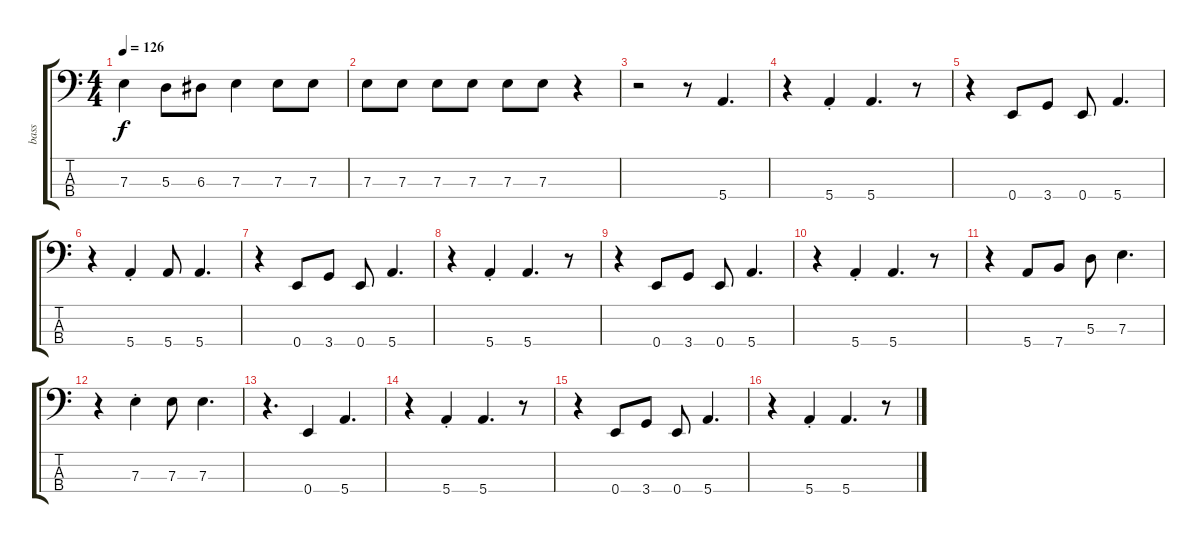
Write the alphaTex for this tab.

\track ("bass" "bass") {instrument electricbassfinger}
\staff {score tabs}
\tuning (G2 D2 A1 E1) {hide}
\ts (4 4)
\tempo 126
\clef f4
\ks c
7.3{t}.4{dy f} 5.3.8 6.3.8 7.3.4 7.3.8 7.3.8 |
7.3.8 7.3.8 7.3.8 7.3.8 7.3.8 7.3.8 r.4 |
r.2 r.8 5.4.4{d} |
r.4 5.4{st}.4 5.4.4{d} r.8 |
r.4 0.4.8 3.4.8 0.4.8 5.4.4{d} |
r.4 5.4{st}.4 5.4.8 5.4.4{d} |
r.4 0.4.8 3.4.8 0.4.8 5.4.4{d} |
r.4 5.4{st}.4 5.4.4{d} r.8 |
r.4 0.4.8 3.4.8 0.4.8 5.4.4{d} |
r.4 5.4{st}.4 5.4.4{d} r.8 |
r.4 5.4.8 7.4.8 5.3.8 7.3.4{d} |
r.4 7.3{st}.4 7.3.8 7.3.4{d} |
r.4{d} 0.4.4 5.4.4{d} |
r.4 5.4{st}.4 5.4.4{d} r.8 |
r.4 0.4.8 3.4.8 0.4.8 5.4.4{d} |
r.4 5.4{st}.4 5.4.4{d} r.8
